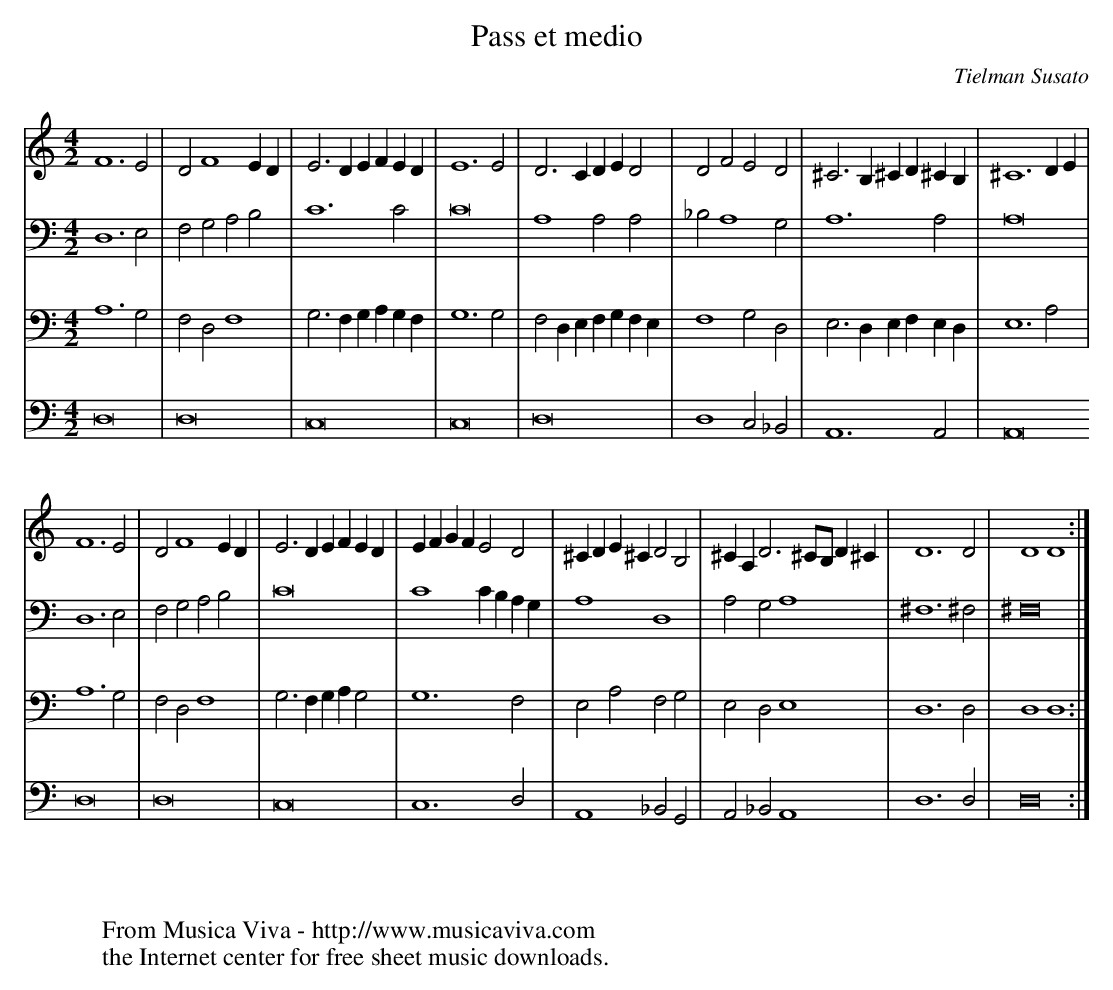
X:1
T:Pass et medio
C:Tielman Susato
M:4/2
L:1/2
K:Ddor
V:1
F3E|DF2E/D/|E>D E/F/E/D/|E3E|D>C D/E/D|DFED|^C>B,^C/D/^C/B,/|^C3D/E/|
F3E|DF2E/D/|E>D E/F/E/D/|E/F/G/F/ED|^C/D/E/^C/DB,|^C/A,/D3/2^C//B,// D/^C/|D3D|D2D2:|
V:2
D,3E,|F,G,A,B,|C3C|C4|A,2A,A,|_B,A,2G,|A,3A,|A,4|
D,3E,|F,G,A,B,|C4|C2C/B,/A,/G,/|A,2D,2|A,G,A,2|^F,3^F,|^F,4|]
V:3
A,3G,|F,D,F,2|G,>F, G,/A,/G,/F,/|G,3G,|F,D,/E,/ F,/G,/F,/E,/|F,2G,D,|E,>D, E,/F,/E,/D,/|E,3A,|
A,3G,|F,D,F,2|G,>F, G,/A,/G,|G,3F,|E,A,F,G,|E,D,E,2|D,3D,|D,2D,2:|
V:4
D,4|D,4|C,4|C,4|D,4|D,2C,_B,,|A,,3A,,|A,,4
D,4|D,4|C,4|C,3D,|A,,2_B,,G,,|A,,_B,,A,,2|D,3D,|D,4:|
W:
W:
W:  From Musica Viva - http://www.musicaviva.com
W:  the Internet center for free sheet music downloads.
